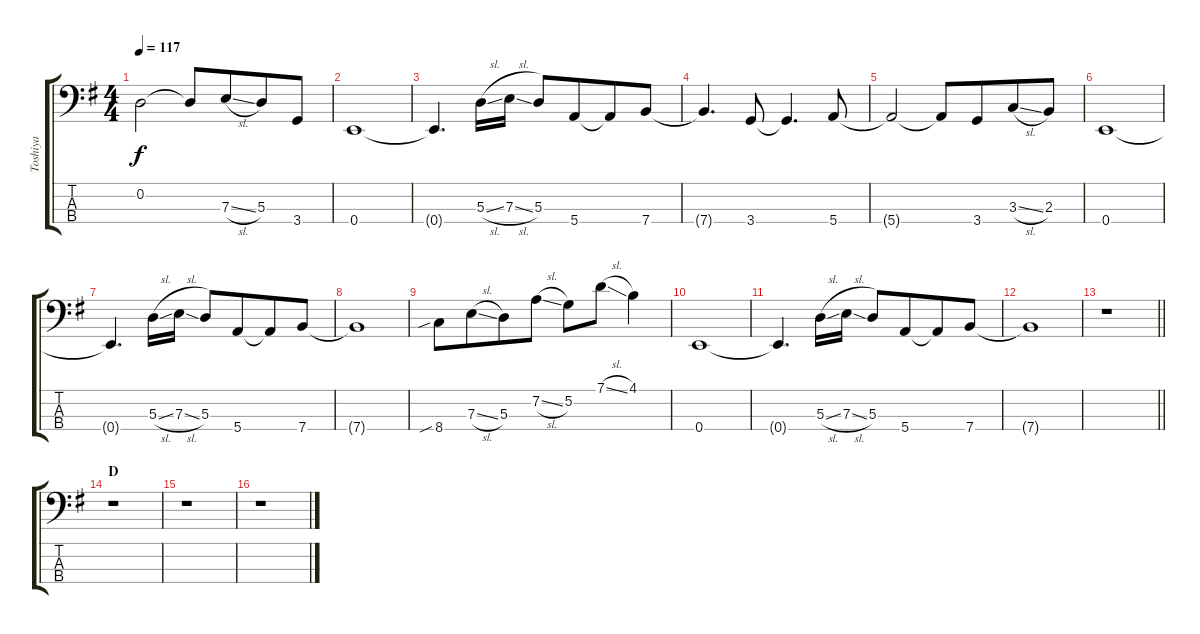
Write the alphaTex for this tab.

\track ("Toshiya" "Toshiya") {instrument electricbassfinger}
\staff {score tabs}
\tuning (G2 D2 A1 E1) {hide}
\ts (4 4)
\tempo 117
\clef f4
\ks eminor
0.2{t}.2{dy f} 0.2{t}.8 7.3{sl}.8{beam merge} 5.3.8 3.4.8 |
0.4.1 |
0.4{t}.4{d} 5.3{sl}.16 7.3{sl}.16 5.3.8 5.4.8{beam merge} 5.4{t}.8 7.4.8 |
7.4{t}.4{d} 3.4.8 3.4{t}.4{d} 5.4.8 |
5.4{t}.2 5.4{t}.8 3.4.8{beam merge} 3.3{sl}.8 2.3.8 |
0.4.1 |
0.4{t}.4{d} 5.3{sl}.16 7.3{sl}.16 5.3.8 5.4.8{beam merge} 5.4{t}.8 7.4.8 |
7.4{t}.1 |
8.4{sib}.8 7.3{sl}.8{beam merge} 5.3.8 7.2{sl}.8 5.2.8 7.1{sl}.8 4.1.4 |
0.4.1 |
0.4{t}.4{d} 5.3{sl}.16 7.3{sl}.16 5.3.8 5.4.8{beam merge} 5.4{t}.8 7.4.8 |
7.4{t}.1 |
\barLineRight lightlight
r.1 |
\section ("" "D")
r.1 |
r.1 |
r.1
